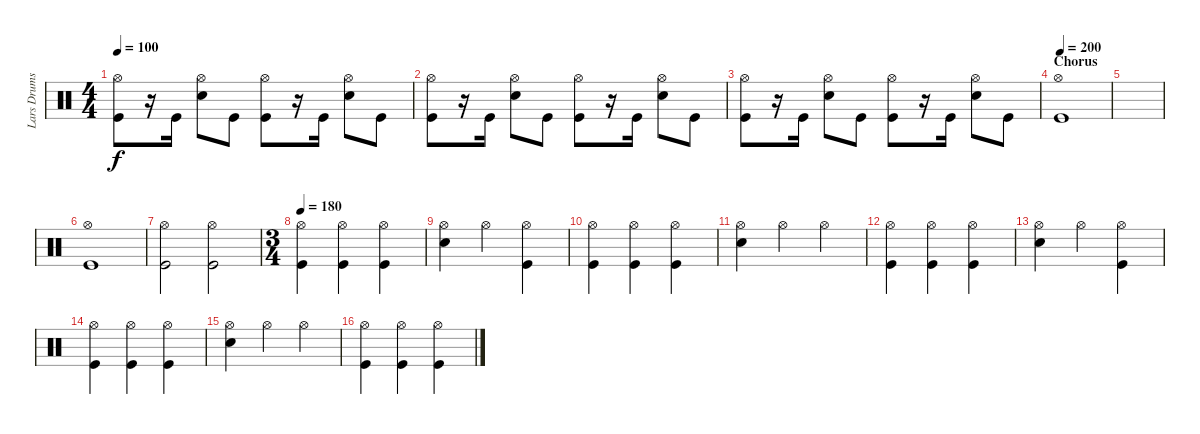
\track ("Lars Drums" "Lars Drums") {instrument percussion}
\staff {score}
\articulation defaults
\ts (4 4)
\tempo 100
\clef neutral
\ks c
("Hi-Hat (open)" "Kick (hit)").8{dy f} r.16 "Kick (hit)".16 ("Hi-Hat (open)" "Electric Snare (hit)").8 "Kick (hit)".8 ("Hi-Hat (open)" "Kick (hit)").8 r.16 "Kick (hit)".16 ("Hi-Hat (open)" "Electric Snare (hit)").8 "Kick (hit)".8 |
("Hi-Hat (open)" "Kick (hit)").8 r.16 "Kick (hit)".16 ("Hi-Hat (open)" "Electric Snare (hit)").8 "Kick (hit)".8 ("Hi-Hat (open)" "Kick (hit)").8 r.16 "Kick (hit)".16 ("Hi-Hat (open)" "Electric Snare (hit)").8 "Kick (hit)".8 |
("Hi-Hat (open)" "Kick (hit)").8 r.16 "Kick (hit)".16 ("Hi-Hat (open)" "Electric Snare (hit)").8 "Kick (hit)".8 ("Hi-Hat (open)" "Kick (hit)").8 r.16 "Kick (hit)".16 ("Hi-Hat (open)" "Electric Snare (hit)").8 "Kick (hit)".8 |
\section ("" "Chorus")
\tempo 200
("Hi-Hat (open)" "Kick (hit)").1 |
|
("Hi-Hat (open)" "Kick (hit)").1 |
("Hi-Hat (open)" "Kick (hit)").2 ("Hi-Hat (open)" "Kick (hit)").2 |
\ts (3 4)
\tempo 180
("Hi-Hat (open)" "Kick (hit)").4 ("Hi-Hat (open)" "Kick (hit)").4 ("Hi-Hat (open)" "Kick (hit)").4 |
("Hi-Hat (open)" "Electric Snare (hit)").4 "Hi-Hat (open)".4 ("Hi-Hat (open)" "Kick (hit)").4 |
("Hi-Hat (open)" "Kick (hit)").4 ("Hi-Hat (open)" "Kick (hit)").4 ("Hi-Hat (open)" "Kick (hit)").4 |
("Hi-Hat (open)" "Electric Snare (hit)").4 "Hi-Hat (open)".4 "Hi-Hat (open)".4 |
("Hi-Hat (open)" "Kick (hit)").4 ("Hi-Hat (open)" "Kick (hit)").4 ("Hi-Hat (open)" "Kick (hit)").4 |
("Hi-Hat (open)" "Electric Snare (hit)").4 "Hi-Hat (open)".4 ("Hi-Hat (open)" "Kick (hit)").4 |
("Hi-Hat (open)" "Kick (hit)").4 ("Hi-Hat (open)" "Kick (hit)").4 ("Hi-Hat (open)" "Kick (hit)").4 |
("Hi-Hat (open)" "Electric Snare (hit)").4 "Hi-Hat (open)".4 "Hi-Hat (open)".4 |
("Hi-Hat (open)" "Kick (hit)").4 ("Hi-Hat (open)" "Kick (hit)").4 ("Hi-Hat (open)" "Kick (hit)").4
